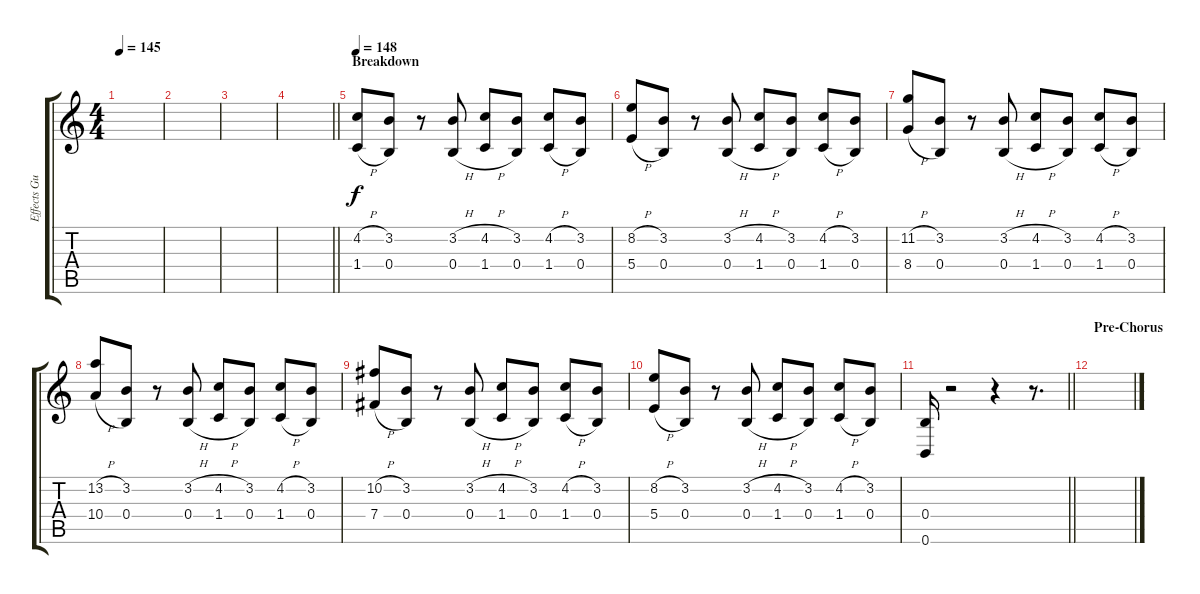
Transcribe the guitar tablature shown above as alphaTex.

\track ("Effects Guitar" "Effects Gu") {instrument guitarharmonics}
\staff {score tabs}
\tuning (Db4 Ab3 E3 B2 Gb2 B1) {hide}
\ts (4 4)
\tempo 145
\clef g2
\ks c
|
|
|
\barLineRight lightlight
|
\section ("" "Breakdown")
\tempo 148
(4.2{h} 1.4{h}).8{volume 11 balance 16} (3.2 0.4).8 r.8 (3.2{h} 0.4{h}).8 (4.2{h} 1.4{h}).8 (3.2 0.4).8 (4.2{h} 1.4{h}).8 (3.2 0.4).8 |
(8.2{h} 5.4{h}).8 (3.2 0.4).8 r.8 (3.2{h} 0.4{h}).8 (4.2{h} 1.4{h}).8 (3.2 0.4).8{balance 0} (4.2{h} 1.4{h}).8 (3.2 0.4).8 |
(11.2{h} 8.4{h}).8 (3.2 0.4).8 r.8 (3.2{h} 0.4{h}).8 (4.2{h} 1.4{h}).8 (3.2 0.4).8 (4.2{h} 1.4{h}).8 (3.2 0.4).8 |
(13.2{h} 10.4{h}).8{balance 16} (3.2 0.4).8 r.8 (3.2{h} 0.4{h}).8 (4.2{h} 1.4{h}).8 (3.2 0.4).8 (4.2{h} 1.4{h}).8 (3.2 0.4).8 |
(10.2{h} 7.4{h}).8 (3.2 0.4).8 r.8 (3.2{h} 0.4{h}).8 (4.2{h} 1.4{h}).8 (3.2 0.4).8{balance 0} (4.2{h} 1.4{h}).8 (3.2 0.4).8 |
(8.2{h} 5.4{h}).8 (3.2 0.4).8 r.8 (3.2{h} 0.4{h}).8 (4.2{h} 1.4{h}).8 (3.2 0.4).8 (4.2{h} 1.4{h}).8 (3.2 0.4).8 |
\barLineRight lightlight
(0.4 0.6).16 r.2 r.4 r.8{d} |
\section ("" "Pre-Chorus")
